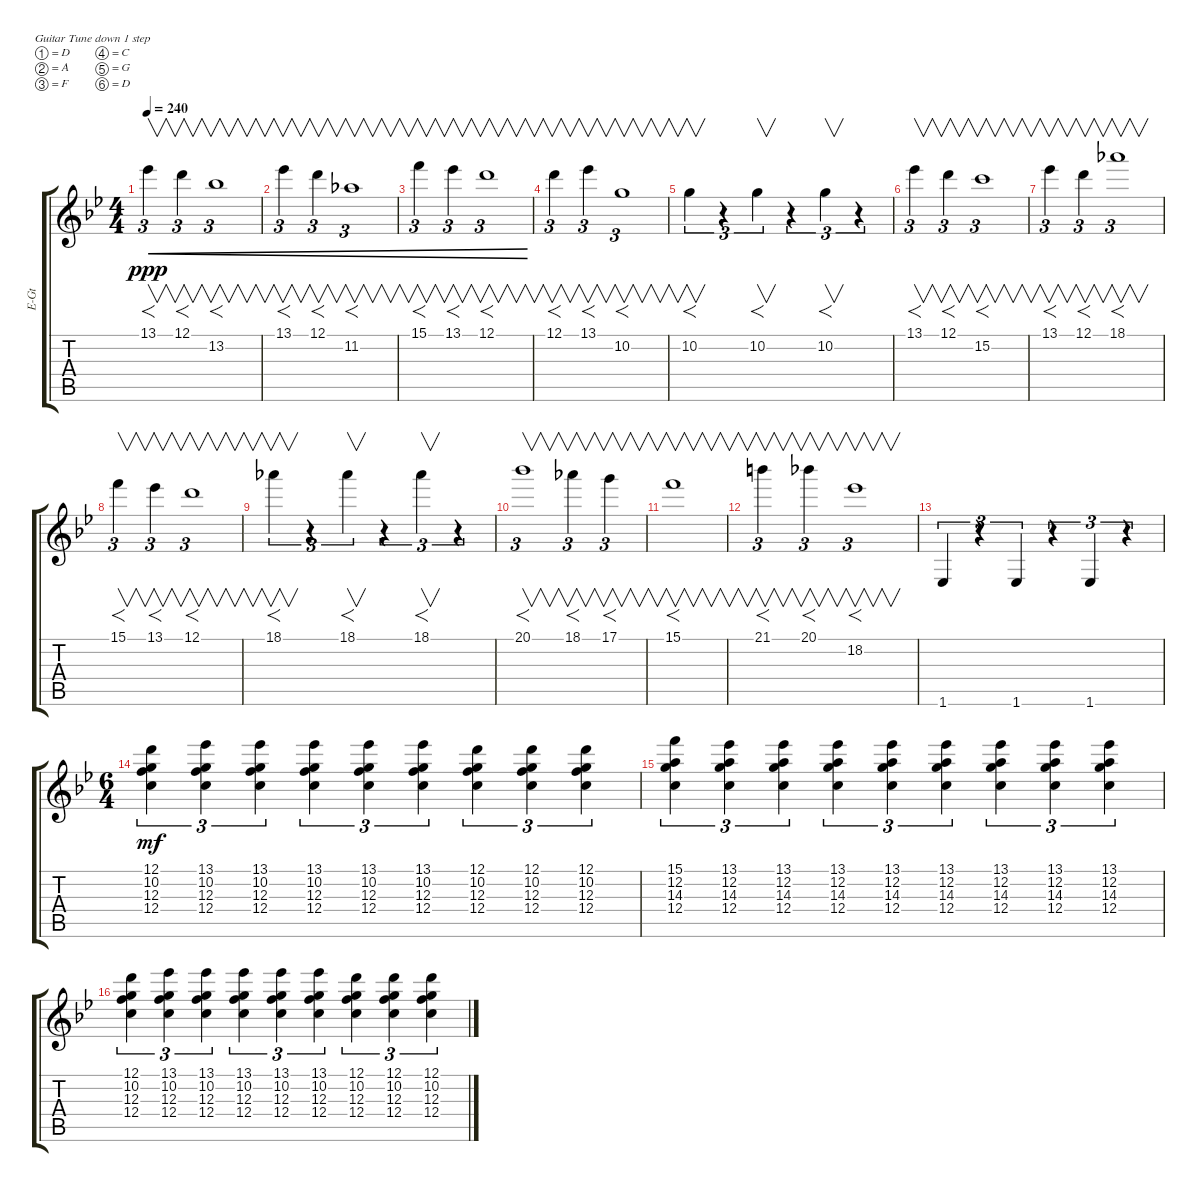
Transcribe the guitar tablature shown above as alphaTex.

\defaultSystemsLayout 4
\bracketExtendMode groupsimilarinstruments
\otherSystemsTrackNameOrientation horizontal
\track ("Electric Guitar" "E-Gt") {instrument distortionguitar}
\staff {score tabs}
\tuning (D4 A3 F3 C3 G2 D2)
\ts (4 4)
\tempo 240
\clef g2
\ks bb
13.1{acc forcenatural}.4{f v tu (3 2) cre dy ppp beam Down} 12.1{acc forcenatural}.4{f v tu (3 2) cre beam Down} 13.2{acc forcenatural}.1{f v tu (3 2) cre beam Down} |
13.1{acc forcenatural}.4{f v tu (3 2) cre beam Down} 12.1{acc forcenatural}.4{f v tu (3 2) cre beam Down} 11.2{acc b}.1{f v tu (3 2) cre beam Down} |
15.1{acc forcenatural}.4{f v tu (3 2) cre beam Down} 13.1{acc forcenatural}.4{f v tu (3 2) cre beam Down} 12.1{acc forcenatural}.1{f v tu (3 2) cre beam Down} |
12.1{acc forcenatural}.4{f v tu (3 2) beam Down} 13.1{acc forcenatural}.4{f v tu (3 2) beam Down} 10.2{acc forcenatural}.1{f v tu (3 2) beam Down} |
10.2{acc forcenatural}.4{f v tu (3 2) beam Down} r.4{tu (3 2) beam Down} 10.2{acc forcenatural}.4{f v tu (3 2) beam Down} r.4{tu (3 2) beam Down} 10.2{acc forcenatural}.4{f v tu (3 2) beam Down} r.4{tu (3 2) beam Down} |
13.1{acc forcenatural}.4{f v tu (3 2) beam Down} 12.1{acc forcenatural}.4{f v tu (3 2) beam Down} 15.2{acc forcenatural}.1{f v tu (3 2) beam Down} |
13.1{acc forcenatural}.4{f v tu (3 2) beam Down} 12.1{acc forcenatural}.4{f v tu (3 2) beam Down} 18.1{acc b}.1{f v tu (3 2) beam Down} |
15.1{acc forcenatural}.4{f v tu (3 2) beam Down} 13.1{acc forcenatural}.4{f v tu (3 2) beam Down} 12.1{acc forcenatural}.1{f v tu (3 2) beam Down} |
18.1{acc b}.4{f v tu (3 2) beam Down} r.4{tu (3 2) beam Down} 18.1{acc b}.4{f v tu (3 2) beam Down} r.4{tu (3 2) beam Down} 18.1{acc b}.4{f v tu (3 2) beam Down} r.4{tu (3 2) beam Down} |
20.1{acc forcenatural}.1{f v tu (3 2) beam Down} 18.1{acc b}.4{f v tu (3 2) beam Down} 17.1{acc forcenatural}.4{f v tu (3 2) beam Down} |
15.1{acc forcenatural}.1{f v beam Down} |
21.1{acc #}.4{f v tu (3 2) beam Down} 20.1{acc forcenatural}.4{f v tu (3 2) beam Down} 18.2{acc forcenatural}.1{f v tu (3 2) beam Down} |
1.6{acc forcenatural}.4{tu (3 2) beam Up} r.4{tu (3 2) beam Up} 1.6{acc forcenatural}.4{tu (3 2) beam Up} r.4{tu (3 2) beam Up} 1.6{acc forcenatural}.4{tu (3 2) beam Up} r.4{tu (3 2) beam Up} |
\ts (6 4)
(12.1{acc forcenatural} 12.4{acc forcenatural} 12.3{acc forcenatural} 10.2{acc forcenatural}).4{tu (3 2) dy mf beam Down} (13.1{acc forcenatural} 12.4{acc forcenatural} 12.3{acc forcenatural} 10.2{acc forcenatural}).4{tu (3 2) beam Down} (13.1{acc forcenatural} 12.4{acc forcenatural} 12.3{acc forcenatural} 10.2{acc forcenatural}).4{tu (3 2) beam Down} (13.1{acc forcenatural} 12.4{acc forcenatural} 12.3{acc forcenatural} 10.2{acc forcenatural}).4{tu (3 2) beam Down} (13.1{acc forcenatural} 12.4{acc forcenatural} 12.3{acc forcenatural} 10.2{acc forcenatural}).4{tu (3 2) beam Down} (13.1{acc forcenatural} 12.4{acc forcenatural} 12.3{acc forcenatural} 10.2{acc forcenatural}).4{tu (3 2) beam Down} (12.1{acc forcenatural} 12.4{acc forcenatural} 12.3{acc forcenatural} 10.2{acc forcenatural}).4{tu (3 2) beam Down} (12.1{acc forcenatural} 12.4{acc forcenatural} 12.3{acc forcenatural} 10.2{acc forcenatural}).4{tu (3 2) beam Down} (12.1{acc forcenatural} 12.4{acc forcenatural} 12.3{acc forcenatural} 10.2{acc forcenatural}).4{tu (3 2) beam Down} |
(15.1{acc forcenatural} 12.2{acc forcenatural} 14.3{acc forcenatural} 12.4{acc forcenatural}).4{tu (3 2) beam Down} (13.1{acc forcenatural} 12.2{acc forcenatural} 14.3{acc forcenatural} 12.4{acc forcenatural}).4{tu (3 2) beam Down} (13.1{acc forcenatural} 12.2{acc forcenatural} 14.3{acc forcenatural} 12.4{acc forcenatural}).4{tu (3 2) beam Down} (13.1{acc forcenatural} 12.2{acc forcenatural} 14.3{acc forcenatural} 12.4{acc forcenatural}).4{tu (3 2) beam Down} (13.1{acc forcenatural} 12.2{acc forcenatural} 14.3{acc forcenatural} 12.4{acc forcenatural}).4{tu (3 2) beam Down} (13.1{acc forcenatural} 12.2{acc forcenatural} 14.3{acc forcenatural} 12.4{acc forcenatural}).4{tu (3 2) beam Down} (13.1{acc forcenatural} 12.2{acc forcenatural} 14.3{acc forcenatural} 12.4{acc forcenatural}).4{tu (3 2) beam Down} (13.1{acc forcenatural} 12.2{acc forcenatural} 14.3{acc forcenatural} 12.4{acc forcenatural}).4{tu (3 2) beam Down} (13.1{acc forcenatural} 12.2{acc forcenatural} 14.3{acc forcenatural} 12.4{acc forcenatural}).4{tu (3 2) beam Down} |
(12.1{acc forcenatural} 12.4{acc forcenatural} 12.3{acc forcenatural} 10.2{acc forcenatural}).4{tu (3 2) beam Down} (13.1{acc forcenatural} 12.4{acc forcenatural} 12.3{acc forcenatural} 10.2{acc forcenatural}).4{tu (3 2) beam Down} (13.1{acc forcenatural} 12.4{acc forcenatural} 12.3{acc forcenatural} 10.2{acc forcenatural}).4{tu (3 2) beam Down} (13.1{acc forcenatural} 12.4{acc forcenatural} 12.3{acc forcenatural} 10.2{acc forcenatural}).4{tu (3 2) beam Down} (13.1{acc forcenatural} 12.4{acc forcenatural} 12.3{acc forcenatural} 10.2{acc forcenatural}).4{tu (3 2) beam Down} (13.1{acc forcenatural} 12.4{acc forcenatural} 12.3{acc forcenatural} 10.2{acc forcenatural}).4{tu (3 2) beam Down} (12.1{acc forcenatural} 12.4{acc forcenatural} 12.3{acc forcenatural} 10.2{acc forcenatural}).4{tu (3 2) beam Down} (12.1{acc forcenatural} 12.4{acc forcenatural} 12.3{acc forcenatural} 10.2{acc forcenatural}).4{tu (3 2) beam Down} (12.1{acc forcenatural} 12.4{acc forcenatural} 12.3{acc forcenatural} 10.2{acc forcenatural}).4{tu (3 2) beam Down}
